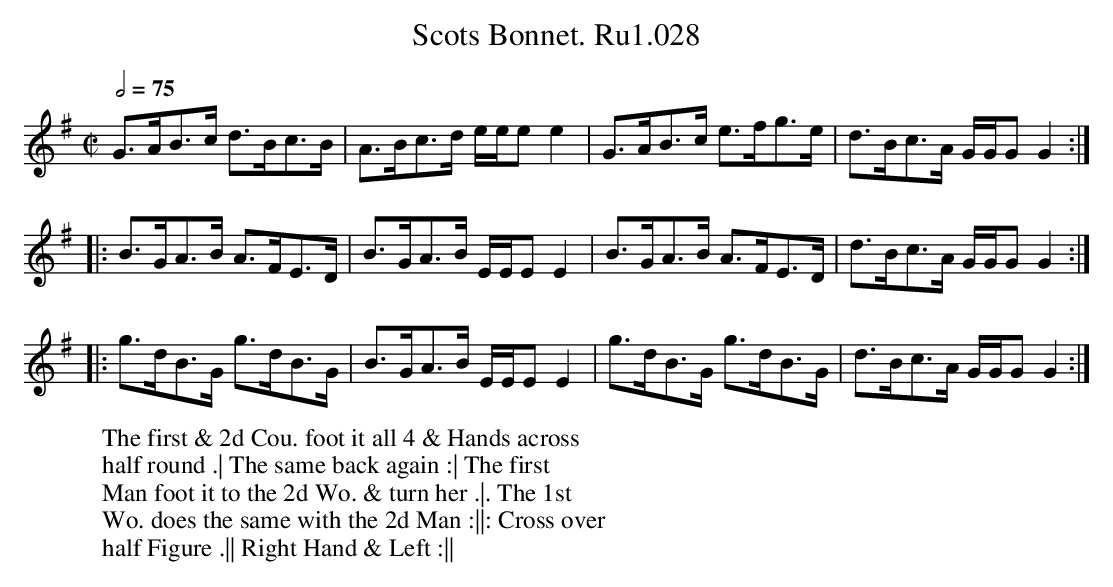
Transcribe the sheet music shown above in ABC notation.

X:1
T:Scots Bonnet. Ru1.028
M:C|
L:1/8
W:The first & 2d Cou. foot it all 4 & Hands across
W:half round .| The same back again :| The first
W:Man foot it to the 2d Wo. & turn her .|. The 1st
W:Wo. does the same with the 2d Man :||: Cross over
W:half Figure .|| Right Hand & Left :||
Q:2/4=75
K:G
G>AB>c d>Bc>B | A>Bc>d e/e/e e2 | G>AB>c e>fg>e | d>Bc>A G/G/G G2 :|
|: B>GA>B A>FE>D | B>GA>B E/E/E E2 | B>GA>B A>FE>D | d>Bc>A G/G/G G2 :|
|: g>dB>G g>dB>G | B>GA>B E/E/E E2 | g>dB>G g>dB>G | d>Bc>A G/G/G G2 :|
